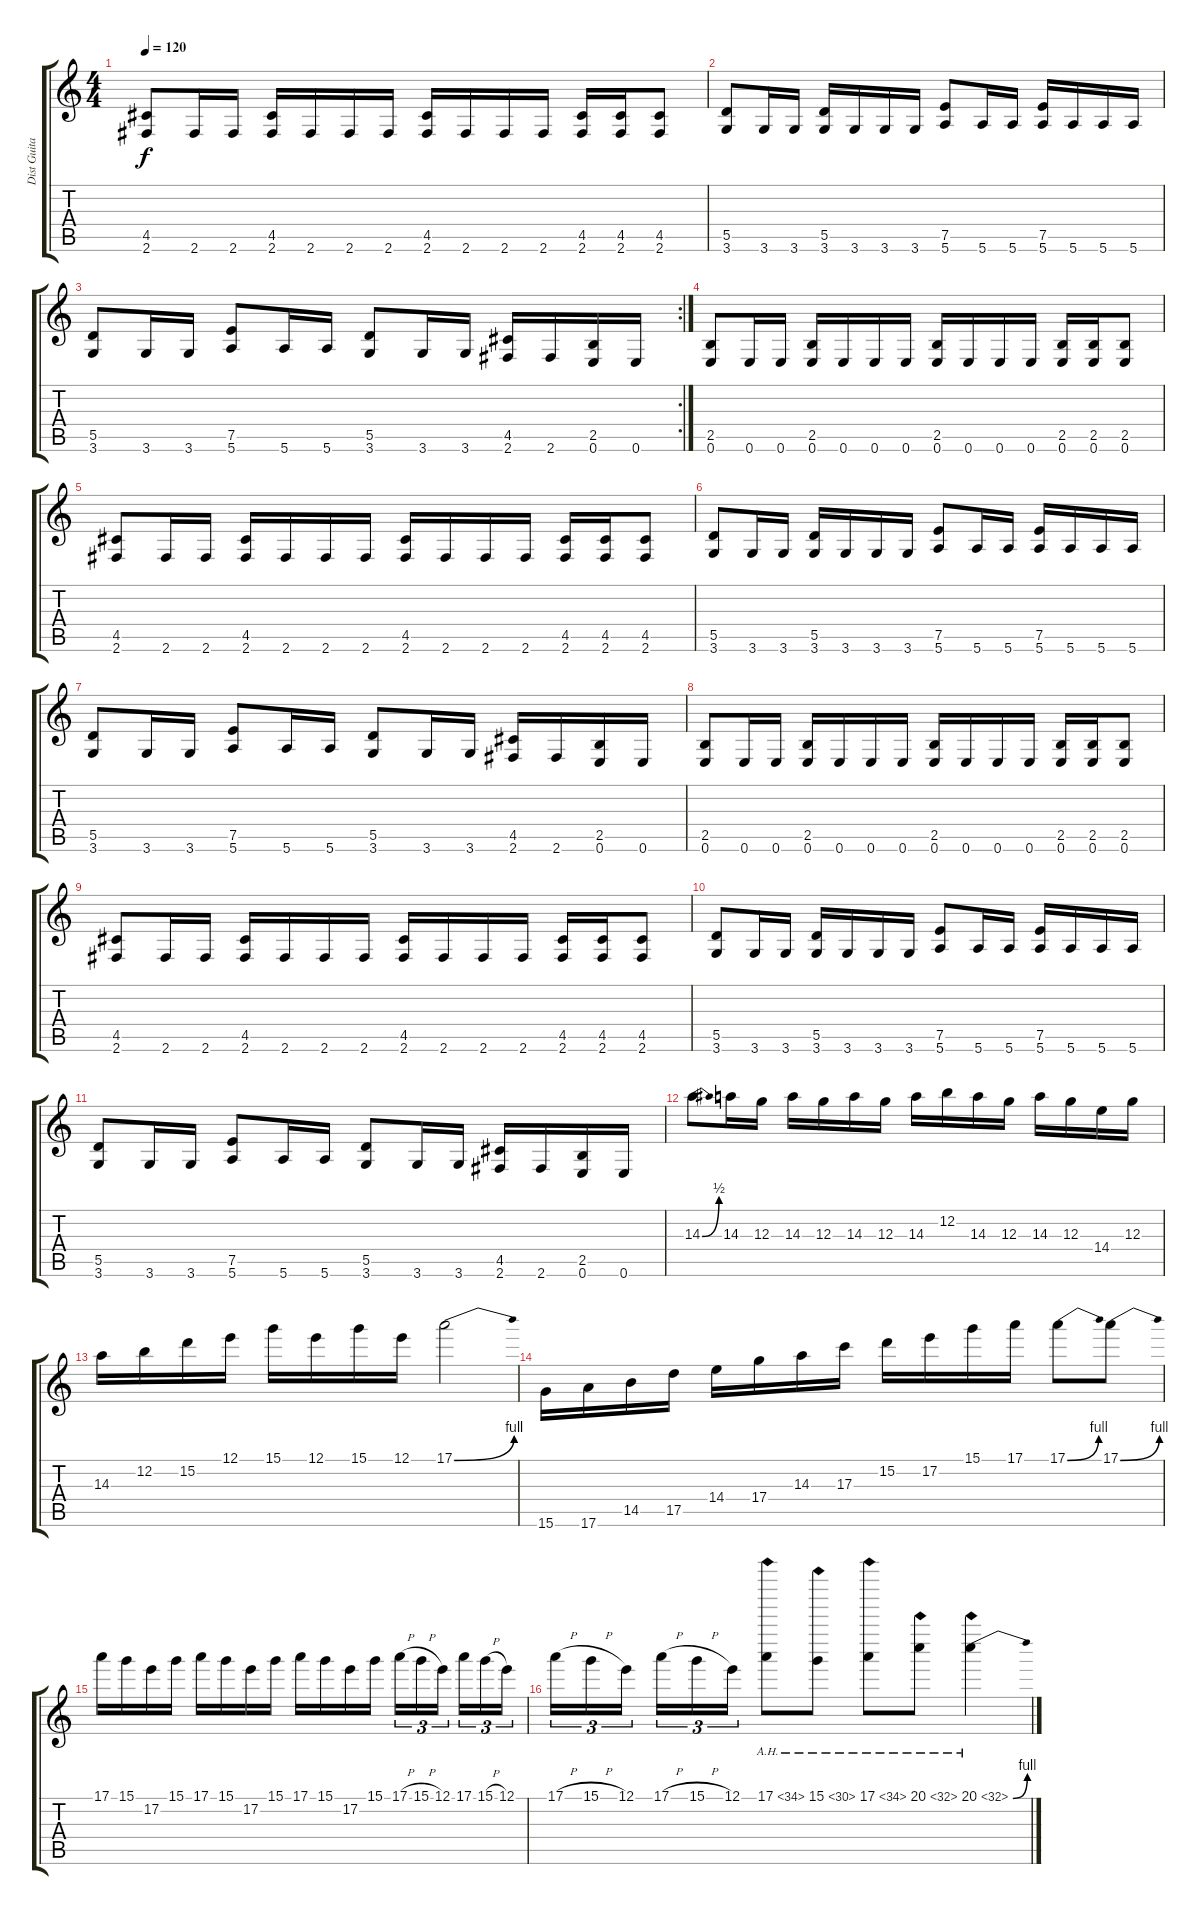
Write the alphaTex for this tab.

\track ("Dist Guitar1" "Dist Guita") {instrument overdrivenguitar}
\staff {score tabs}
\tuning (E4 B3 G3 D3 A2 E2) {hide}
\ts (4 4)
\tempo 120
\clef g2
\ks c
(4.5 2.6).8{dy f} 2.6.16 2.6.16 (4.5 2.6).16 2.6.16 2.6.16 2.6.16 (4.5 2.6).16 2.6.16 2.6.16 2.6.16 (4.5 2.6).16 (4.5 2.6).16 (4.5 2.6).8 |
(5.5 3.6).8 3.6.16 3.6.16 (5.5 3.6).16 3.6.16 3.6.16 3.6.16 (7.5 5.6).8 5.6.16 5.6.16 (7.5 5.6).16 5.6.16 5.6.16 5.6.16 |
\rc 2
(5.5 3.6).8 3.6.16 3.6.16 (7.5 5.6).8 5.6.16 5.6.16 (5.5 3.6).8 3.6.16 3.6.16 (4.5 2.6).16 2.6.16 (2.5 0.6).16 0.6.16 |
(2.5 0.6).8 0.6.16 0.6.16 (2.5 0.6).16 0.6.16 0.6.16 0.6.16 (2.5 0.6).16 0.6.16 0.6.16 0.6.16 (2.5 0.6).16 (2.5 0.6).16 (2.5 0.6).8 |
(4.5 2.6).8 2.6.16 2.6.16 (4.5 2.6).16 2.6.16 2.6.16 2.6.16 (4.5 2.6).16 2.6.16 2.6.16 2.6.16 (4.5 2.6).16 (4.5 2.6).16 (4.5 2.6).8 |
(5.5 3.6).8 3.6.16 3.6.16 (5.5 3.6).16 3.6.16 3.6.16 3.6.16 (7.5 5.6).8 5.6.16 5.6.16 (7.5 5.6).16 5.6.16 5.6.16 5.6.16 |
(5.5 3.6).8 3.6.16 3.6.16 (7.5 5.6).8 5.6.16 5.6.16 (5.5 3.6).8 3.6.16 3.6.16 (4.5 2.6).16 2.6.16 (2.5 0.6).16 0.6.16 |
(2.5 0.6).8 0.6.16 0.6.16 (2.5 0.6).16 0.6.16 0.6.16 0.6.16 (2.5 0.6).16 0.6.16 0.6.16 0.6.16 (2.5 0.6).16 (2.5 0.6).16 (2.5 0.6).8 |
(4.5 2.6).8 2.6.16 2.6.16 (4.5 2.6).16 2.6.16 2.6.16 2.6.16 (4.5 2.6).16 2.6.16 2.6.16 2.6.16 (4.5 2.6).16 (4.5 2.6).16 (4.5 2.6).8 |
(5.5 3.6).8 3.6.16 3.6.16 (5.5 3.6).16 3.6.16 3.6.16 3.6.16 (7.5 5.6).8 5.6.16 5.6.16 (7.5 5.6).16 5.6.16 5.6.16 5.6.16 |
(5.5 3.6).8 3.6.16 3.6.16 (7.5 5.6).8 5.6.16 5.6.16 (5.5 3.6).8 3.6.16 3.6.16 (4.5 2.6).16 2.6.16 (2.5 0.6).16 0.6.16 |
14.3{be (bend 0 0 60 2)}.8 14.3.16 12.3.16 14.3.16 12.3.16 14.3.16 12.3.16 14.3.16 12.2.16 14.3.16 12.3.16 14.3.16 12.3.16 14.4.16 12.3.16 |
14.3.16 12.2.16 15.2.16 12.1.16 15.1.16 12.1.16 15.1.16 12.1.16 17.1{be (bend 0 0 60 4)}.2 |
15.6.16 17.6.16 14.5.16 17.5.16 14.4.16 17.4.16 14.3.16 17.3.16 15.2.16 17.2.16 15.1.16 17.1.16 17.1{be (bend 0 0 60 4)}.8 17.1{be (bend 0 0 60 4)}.8 |
17.1.16 15.1.16 17.2.16 15.1.16 17.1.16 15.1.16 17.2.16 15.1.16 17.1.16 15.1.16 17.2.16 15.1.16 17.1{h}.16{tu (3 2)} 15.1{h}.16{tu (3 2)} 12.1.16{tu (3 2)} 17.1.16{tu (3 2)} 15.1{h}.16{tu (3 2)} 12.1.16{tu (3 2)} |
17.1{h}.16{tu (3 2)} 15.1{h}.16{tu (3 2)} 12.1.16{tu (3 2)} 17.1{h}.16{tu (3 2)} 15.1{h}.16{tu (3 2)} 12.1.16{tu (3 2)} 17.1{ah 17}.8 15.1{ah 15}.8 17.1{ah 17}.8 20.1{ah 12}.8 20.1{be (bend 0 0 60 4) ah 12}.4
